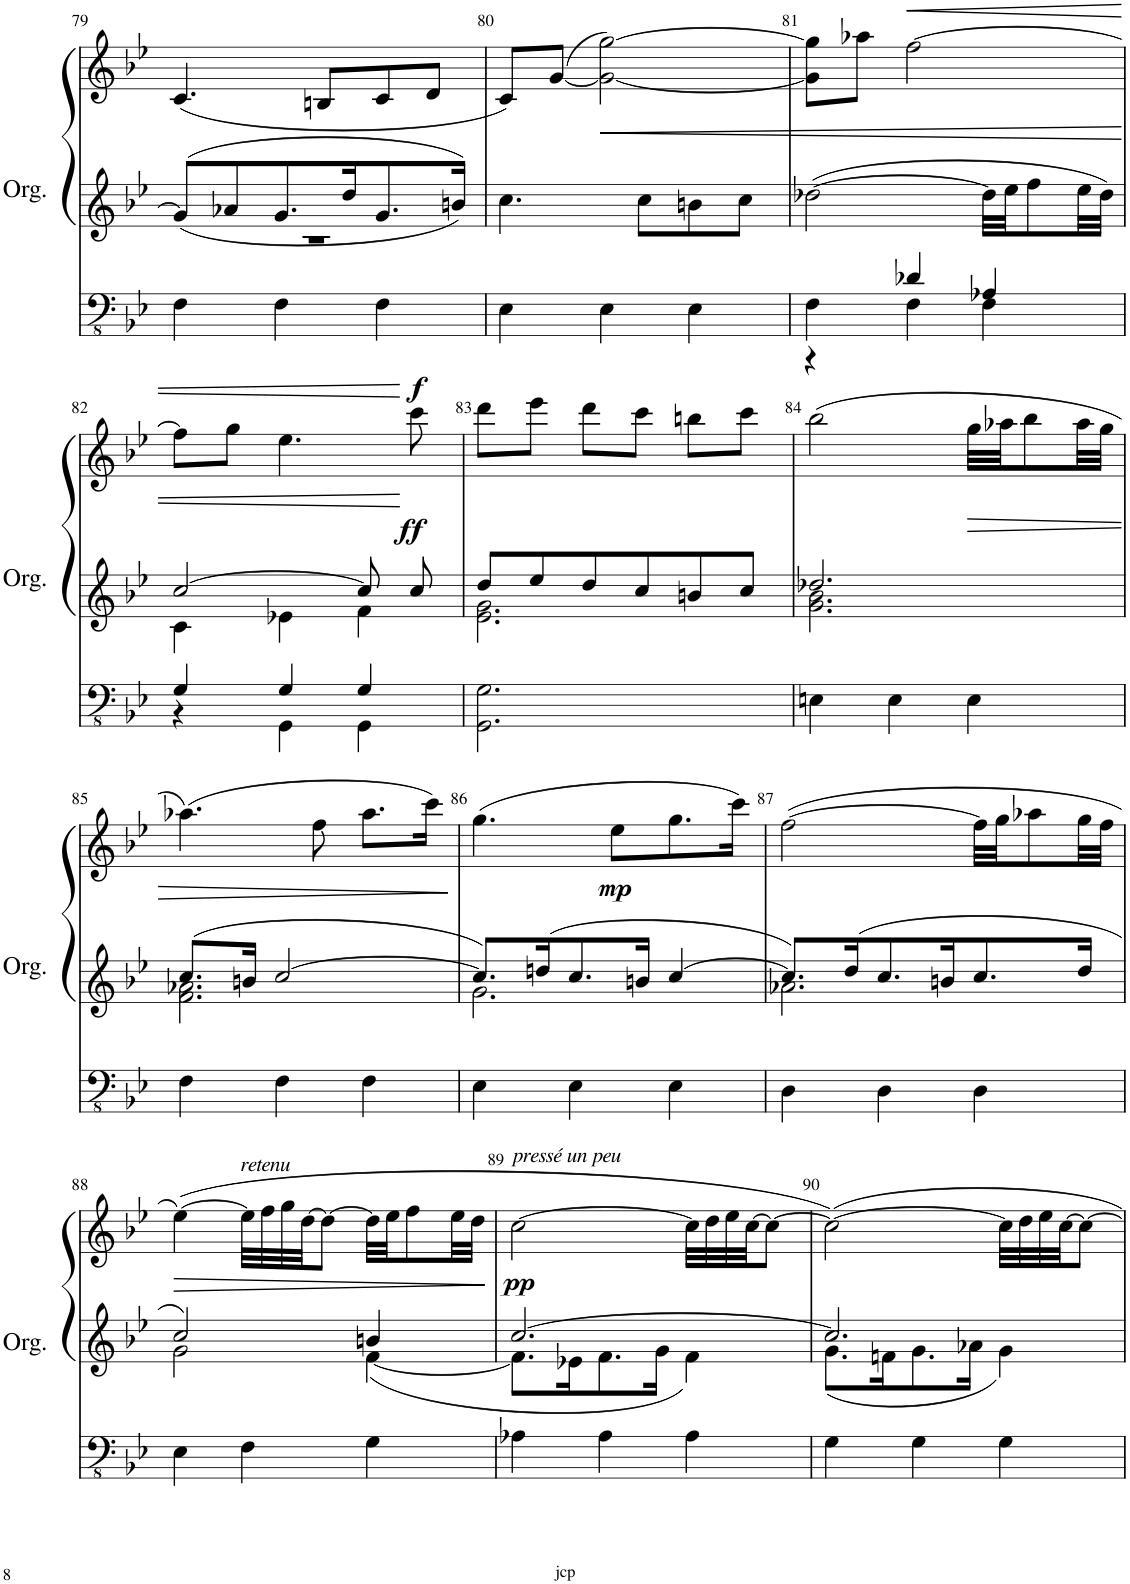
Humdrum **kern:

**kern	**kern	**kern	**dynam
*part1	*part1	*part1	*part1
*staff3	*staff2	*staff1	*staff1/2/3
*I"Orgue à tuyaux	*	*	*
*I'Org.	*	*	*
!!LO:PB:g=z
*clefFv4	*clefG2	*clefG2	*
*k[b-e-]	*k[b-e-]	*k[b-e-]	*
*M3/4	*M3/4	*M3/4	*
=79	=79	=79	=79
*	*^	*	*
4FF\	8g/L]	2.r	(4.c/	.
.	8a-X/	.	.	.
4FF\	8.g/	.	.	.
.	.	.	8Bn/L	.
.	16dd/K	.	.	.
4FF\	8.g/	.	8c/	.
.	.	.	8d/J	.
.	16bn/Jk	.	.	.
*	*v	*v	*	*
=80	=80	=80	=80
4EE-\	4.cc\	8c/L)	.
.	.	([<8g/J	.
!	!	!	!LO:HP:b
4EE-\	.	2g\_ [2gg\)	<
.	8cc\L	.	.
4EE-\	8bn\	.	.
.	8cc\J	.	.
=81	=81	=81	=81
*^	*	*	*
4r	4FF\	[2dd-X\	8g\] 8gg\]L	.
.	.	.	8aa-X\J	.
4D-X/	4FF\	.	[2ff\	.
4AA-X/	4FF\	32dd-\LLL]	.	.
.	.	32ee-\JJ	.	.
.	.	8ff\	.	.
.	.	32ee-\LL	.	.
.	.	32dd-\JJJ	.	.
!!LO:LB:g=z
=82	=82	=82	=82	=82
*	*	*^	*	*
4r	4GG/	[>2cc/	4c\	8ff\L]	.
.	.	.	.	8gg\J	.
4GGG\	4GG/	.	4e-X\	4.ee-\	.
4GGG\	4GG/	8cc/]	4f\	.	.
!	!	!	!	!	!LO:DY:a=2
!	!	!	!	!	!LO:DY:n=1:a
.	.	8cc/	.	8ccc\	ff f
*v	*v	*	*	*	*
=83	=83	=83	=83	=83
2.GGG\ 2.GG\	8dd/L	2.e-\ 2.g\	8ddd\L	.
.	8ee-/	.	8eee-\J	.
.	8dd/	.	8ddd\L	.
.	8cc/	.	8ccc\J	.
.	8bn/	.	8bbn\L	.
.	8cc/J	.	8ccc\J	.
=84	=84	=84	=84	=84
4EEn\	2.dd-X/	2.g\ 2.b-\	(2bb-\	.
4EE\	.	.	.	.
!	!	!	!	!LO:HP:b
4EE\	.	.	32gg\LLL	>
.	.	.	32aa-X\JJ	.
.	.	.	8bb-\	.
.	.	.	32aa-\LL	.
.	.	.	32gg\JJJ	.
!!LO:LB:g=z
=85	=85	=85	=85	=85
4FF\	8.cc/L	2.f\ 2.a-X\	(4.aa-X\)	.
.	16bn/Jk	.	.	.
4FF\	[2cc/	.	.	.
.	.	.	8ff\	.
4FF\	.	.	8.aa-\L	.
.	.	.	16ccc\Jk)	.
*	*v	*v	*	*
.	.	.	[
=86	=86	=86	=86
*	*^	*	*
4EE-\	8.cc/L]	2.g\	(4.gg\	.
.	16ddn/K	.	.	.
4EE-\	8.cc/	.	.	.
!	!	!	!	!LO:DY:b
.	.	.	8ee-\L	mp
.	16bn/Jk	.	.	.
4EE-\	[4cc/	.	8.gg\	.
.	.	.	16ccc\Jk)	.
=87	=87	=87	=87	=87
4DD\	8.cc/L]	2.a-X\	(>[2ff\	.
.	16dd/K	.	.	.
4DD\	8.cc/	.	.	.
.	16bn/K	.	.	.
4DD\	8.cc/	.	32ff\LLL]	.
.	.	.	32gg\JJ	.
.	.	.	8aa-X\	.
.	16dd/Jk	.	32gg\LL	.
.	.	.	32ff\JJJ	.
!!LO:LB:g=z
=88	=88	=88	=88	=88
4EE-\	2cc/	2g\	(>[4ee-\)	.
!	!	!	!LO:TX:a:i:t=retenu	!
4FF\	.	.	32ee-\LLL]	.
.	.	.	32ff\	.
.	.	.	32gg\	.
.	.	.	[32dd\JJ	.
.	.	.	8dd\J_	.
4GG\	4bn/	[4f\	32dd\LLL]	.
.	.	.	32ee-\JJ	.
.	.	.	8ff\	.
.	.	.	32ee-\LL	.
.	.	.	32dd\JJJ	.
*	*v	*v	*	*
.	.	.	]
=89	=89	=89	=89
*	*^	*	*
!	!	!	!LO:TX:a:i:t=pressé un peu	!
!	!	!	!	!LO:DY:b
4AA-X\	[2.cc/	8.f\L]	[2cc\	pp
.	.	16e-X\K	.	.
4AA-\	.	8.f\	.	.
.	.	16g\Jk	.	.
4AA-\	.	4f\	32cc\LLL]	.
.	.	.	32dd\	.
.	.	.	32ee-\	.
.	.	.	[32cc\JJ	.
.	.	.	8cc\J_	.
=90	=90	=90	=90	=90
4GG\	2.cc/]	8.g\L	2cc\_)	.
.	.	16fn\K	.	.
4GG\	.	8.g\	.	.
.	.	16a-X\Jk	.	.
4GG\	.	4g\	32cc\LLL]	.
.	.	.	32dd\	.
.	.	.	32ee-\	.
.	.	.	[32cc\JJ	.
.	.	.	8cc\J_	.
*	*v	*v	*	*
=	=	=	=
*-	*-	*-	*-
